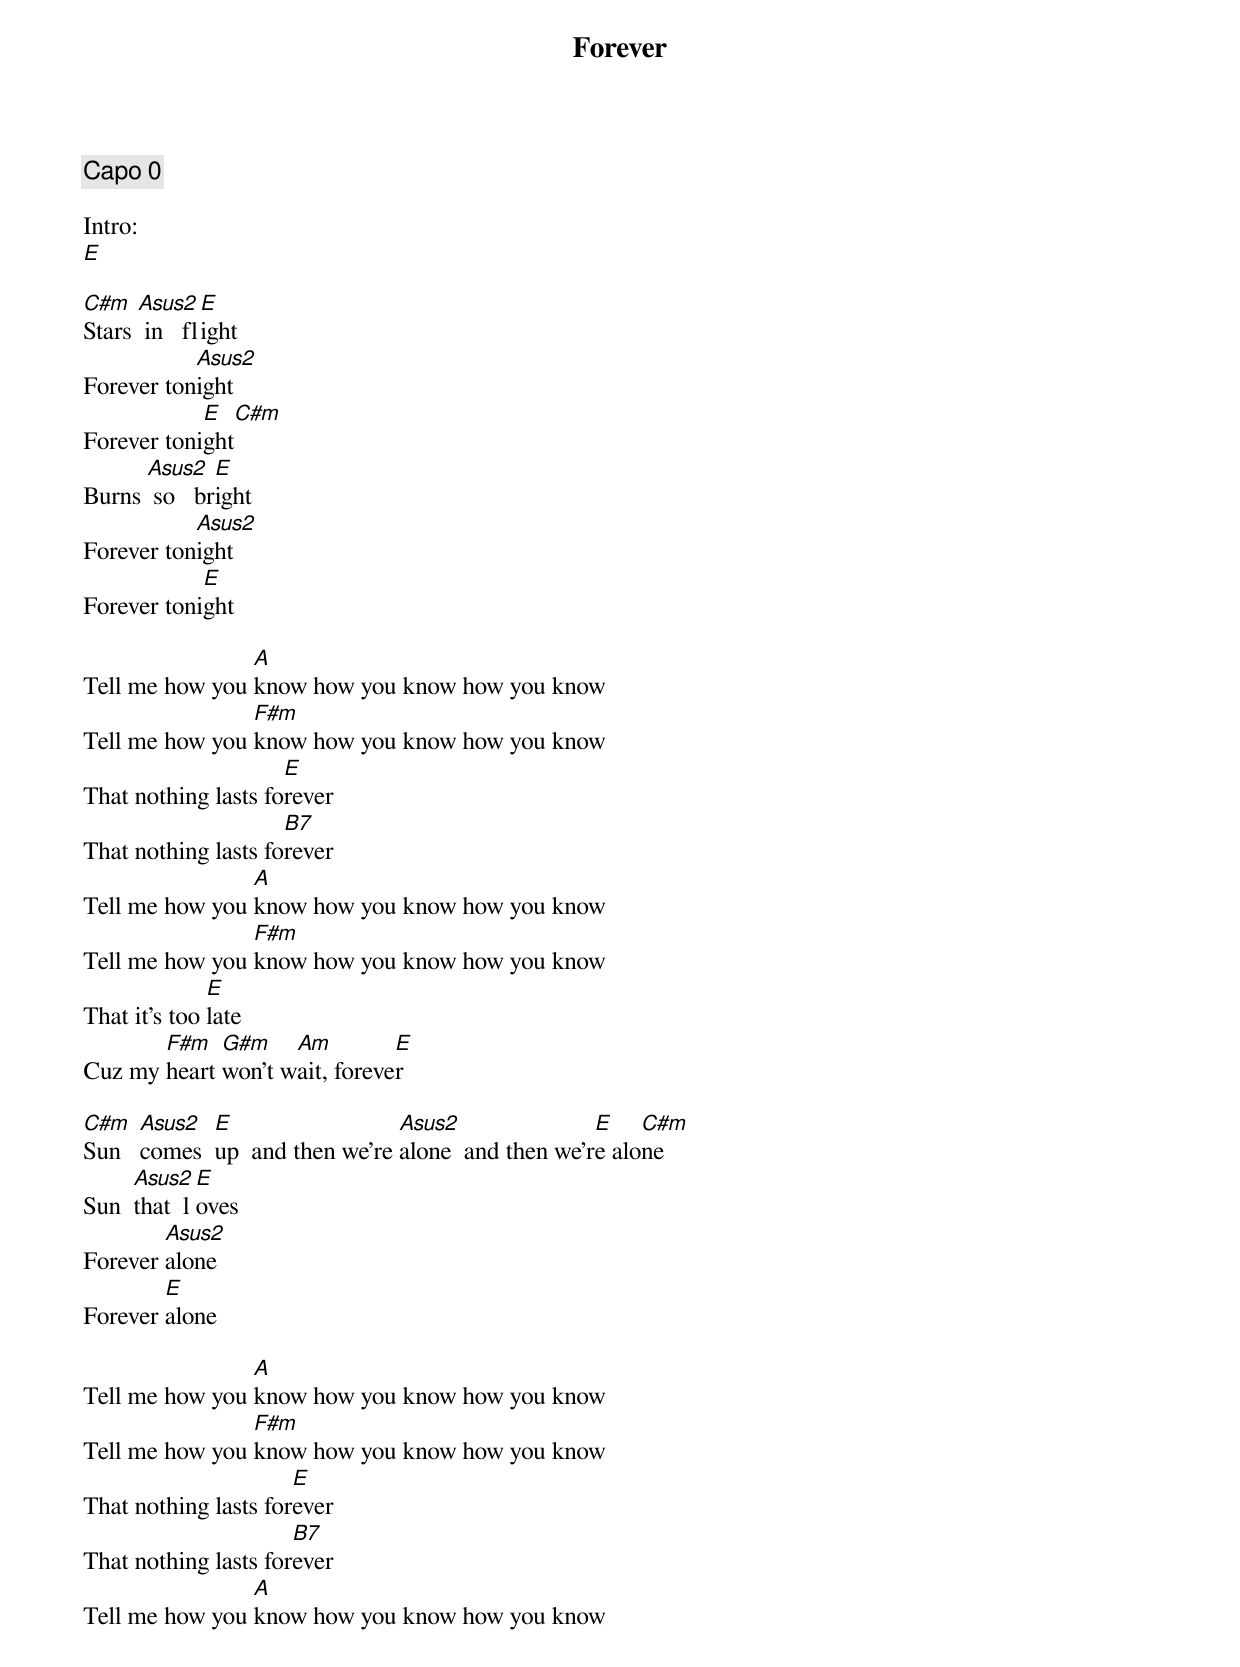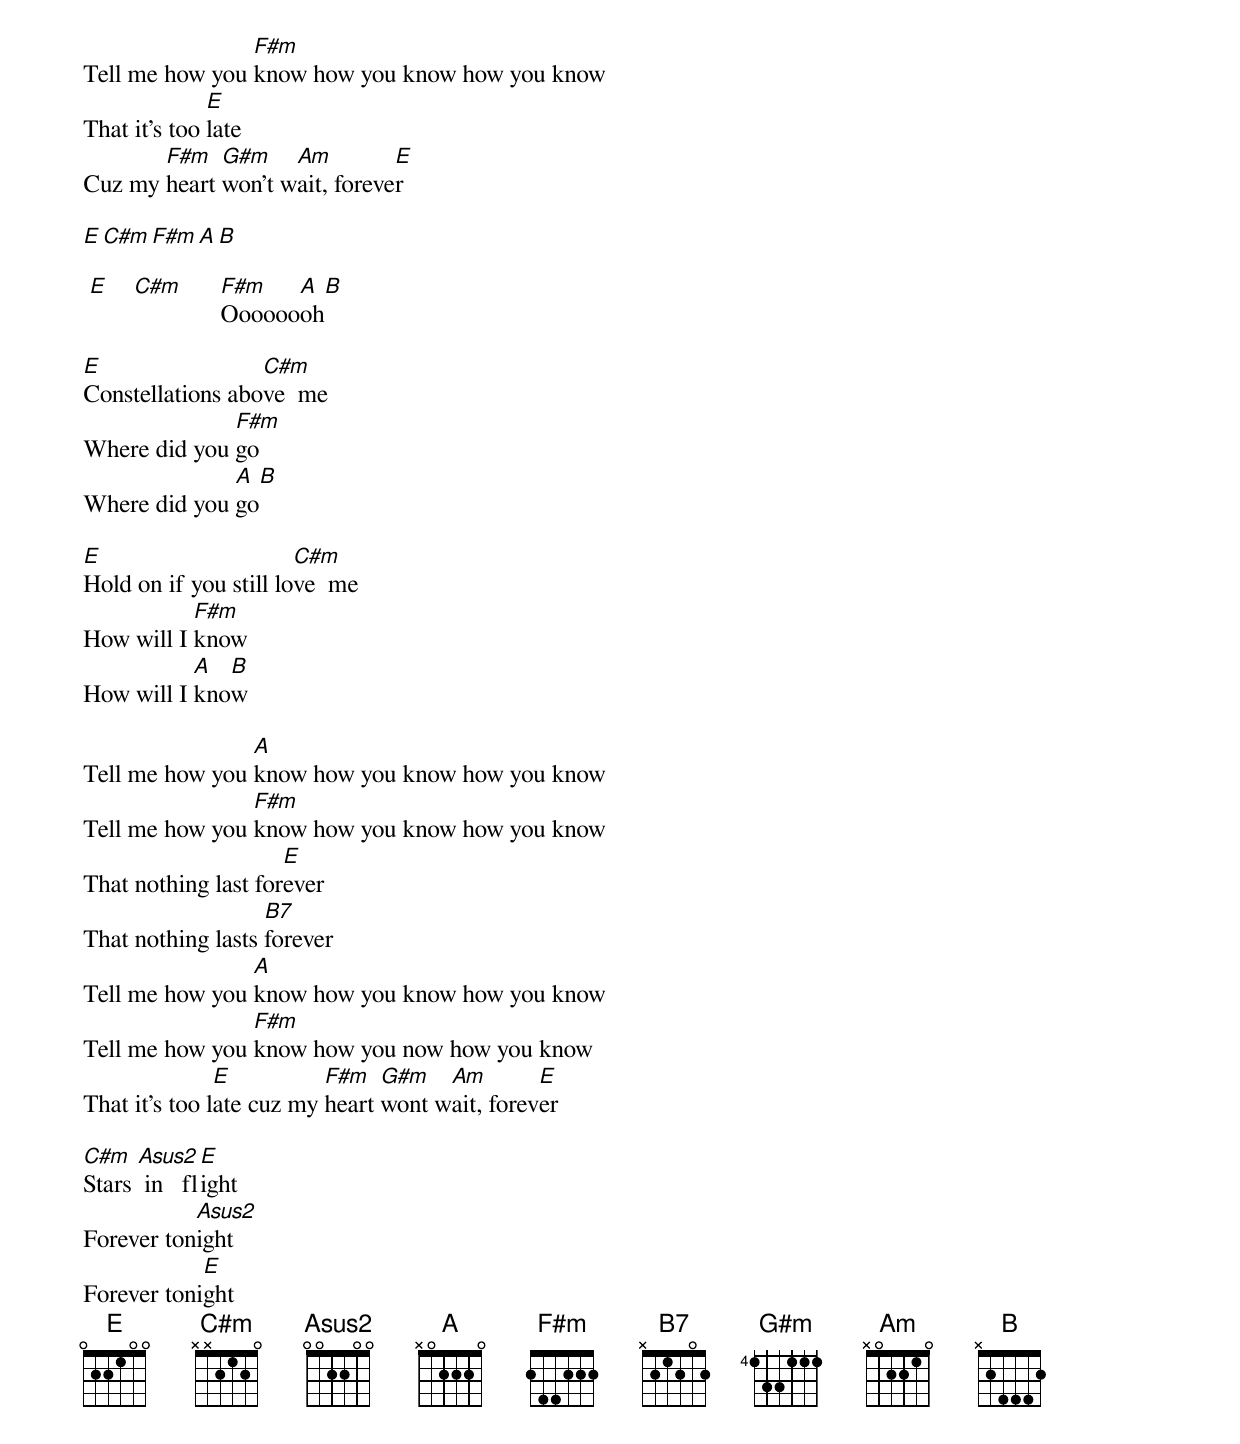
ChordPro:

{title:Forever}
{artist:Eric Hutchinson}
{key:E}
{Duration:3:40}
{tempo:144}
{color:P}

{comment: Capo 0}

Intro:
[E]

[C#m]Stars [Asus2] in   fl[E]ight
Forever ton[Asus2]ight
Forever toni[E]ght[C#m]
Burns [Asus2] so   br[E]ight
Forever ton[Asus2]ight
Forever toni[E]ght

Tell me how you [A]know how you know how you know
Tell me how you [F#m]know how you know how you know
That nothing lasts fo[E]rever
That nothing lasts fo[B7]rever
Tell me how you [A]know how you know how you know
Tell me how you [F#m]know how you know how you know
That it's too [E]late
Cuz my [F#m]heart [G#m]won't w[Am]ait, foreve[E]r

[C#m]Sun   [Asus2]comes  [E]up  and then we're [Asus2]alone  and then we'r[E]e alo[C#m]ne
Sun  [Asus2]that  l[E]oves
Forever [Asus2]alone
Forever [E]alone

Tell me how you [A]know how you know how you know
Tell me how you [F#m]know how you know how you know
That nothing lasts for[E]ever
That nothing lasts for[B7]ever
Tell me how you [A]know how you know how you know
Tell me how you [F#m]know how you know how you know
That it's too [E]late
Cuz my [F#m]heart [G#m]won't w[Am]ait, foreve[E]r

[E][C#m][F#m][A][B]

 [E]    [C#m]      [F#m]Oooooo[A]oh[B]

[E]Constellations abo[C#m]ve  me
Where did you [F#m]go
Where did you [A]go[B]

[E]Hold on if you still lo[C#m]ve  me
How will I [F#m]know
How will I [A]kno[B]w

Tell me how you [A]know how you know how you know
Tell me how you [F#m]know how you know how you know
That nothing last for[E]ever
That nothing lasts [B7]forever
Tell me how you [A]know how you know how you know
Tell me how you [F#m]know how you now how you know
That it's too l[E]ate cuz my [F#m]heart [G#m]wont w[Am]ait, forev[E]er

[C#m]Stars [Asus2] in   fl[E]ight
Forever ton[Asus2]ight
Forever toni[E]ght
